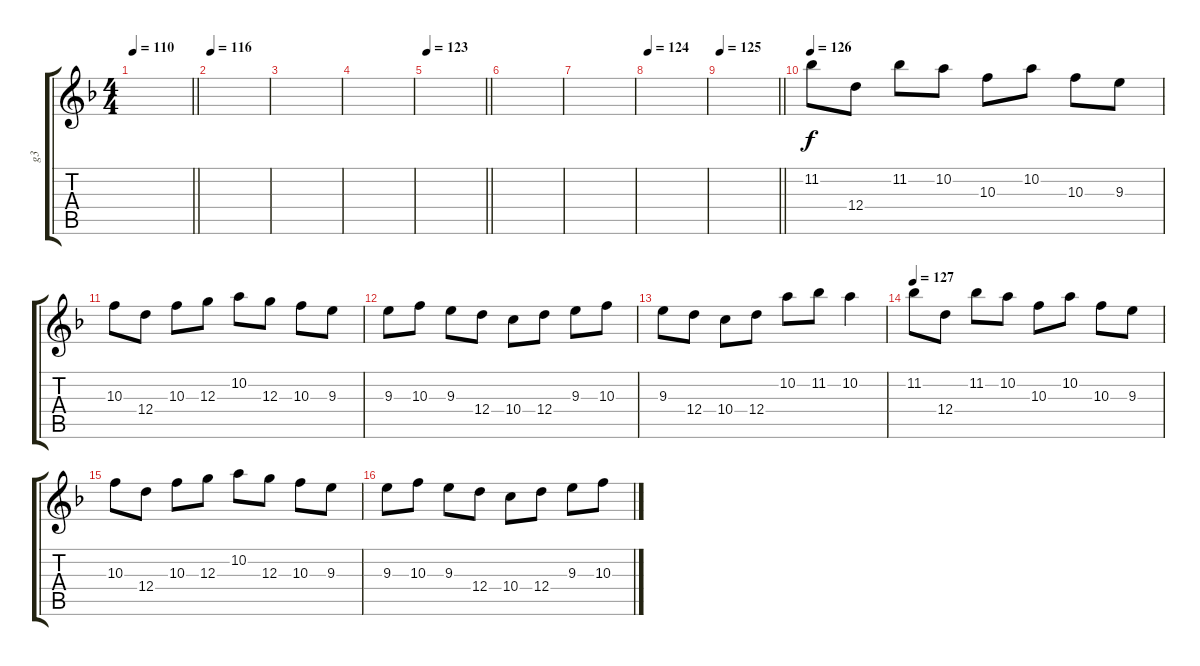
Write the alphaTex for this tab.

\track ("g3" "g3") {instrument distortionguitar}
\staff {score tabs}
\tuning (E4 B3 G3 D3 A2 D2) {hide}
\ts (4 4)
\tempo 110
\clef g2
\barLineRight lightlight
\ks f
|
\section ("" "")
\tempo 116
|
|
|
\tempo 123
\barLineRight lightlight
|
|
|
\tempo 124
|
\tempo 125
\barLineRight lightlight
|
\section ("" "")
\tempo 126
11.2.8 12.4.8 11.2.8 10.2.8 10.3.8 10.2.8 10.3.8 9.3.8 |
10.3.8 12.4.8 10.3.8 12.3.8 10.2.8 12.3.8 10.3.8 9.3.8 |
9.3.8 10.3.8 9.3.8 12.4.8 10.4.8 12.4.8 9.3.8 10.3.8 |
9.3.8 12.4.8 10.4.8 12.4.8 10.2.8 11.2.8 10.2.4 |
\tempo 127
11.2.8 12.4.8 11.2.8 10.2.8 10.3.8 10.2.8 10.3.8 9.3.8 |
10.3.8 12.4.8 10.3.8 12.3.8 10.2.8 12.3.8 10.3.8 9.3.8 |
9.3.8 10.3.8 9.3.8 12.4.8 10.4.8 12.4.8 9.3.8 10.3.8
